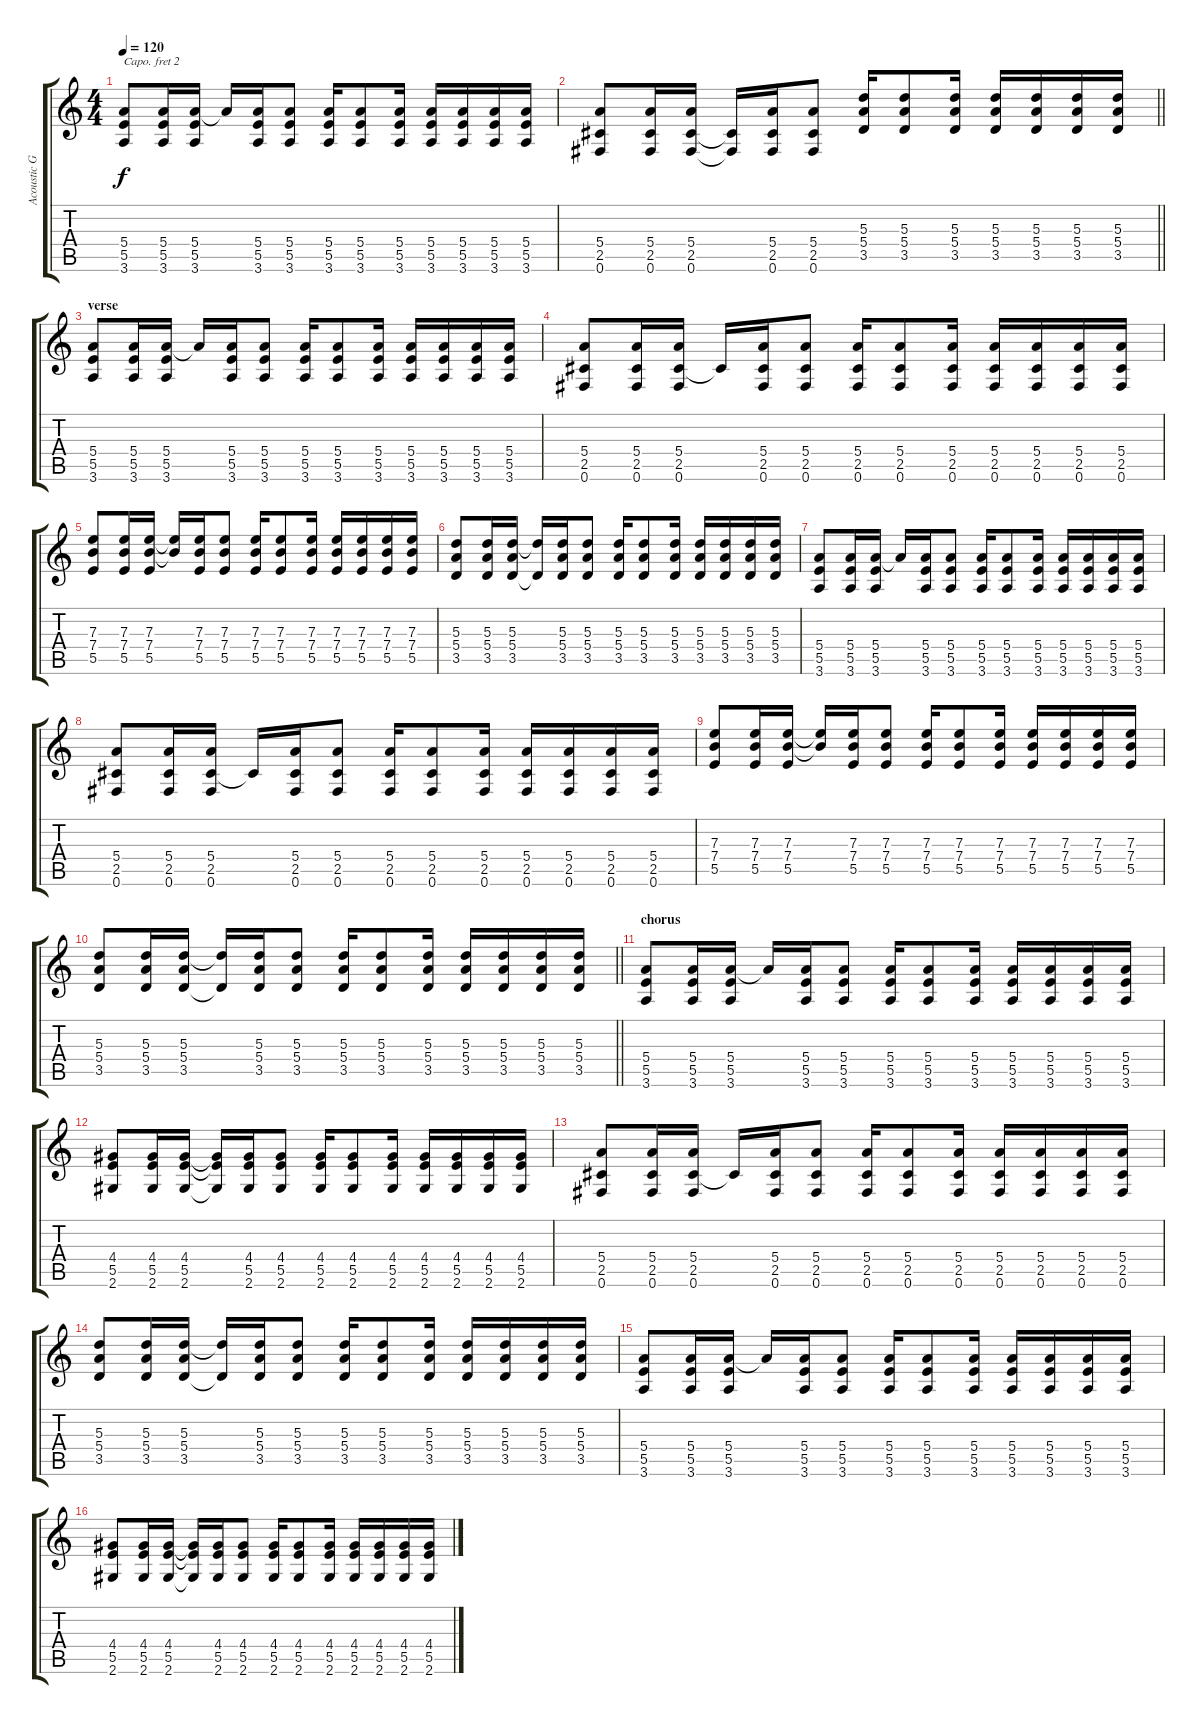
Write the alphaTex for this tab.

\track ("Acoustic Guitar (Tom Delonge)" "Acoustic G") {instrument acousticguitarsteel}
\staff {score tabs}
\capo 2
\tuning (E4 B3 G3 D3 A2 E2) {hide}
\ts (4 4)
\tempo 120
\clef g2
\ks c
(5.4 5.5 3.6).8{dy f} (5.4 5.5 3.6).16 (5.4 5.5 3.6).16 5.4{t}.16 (5.4 5.5 3.6).16 (5.4 5.5 3.6).8 (5.4 5.5 3.6).16 (5.4 5.5 3.6).8 (5.4 5.5 3.6).16 (5.4 5.5 3.6).16 (5.4 5.5 3.6).16 (5.4 5.5 3.6).16 (5.4 5.5 3.6).16 |
\barLineRight lightlight
(5.4 2.5 0.6).8 (5.4 2.5 0.6).16 (5.4 2.5 0.6).16 (2.5{t} 0.6{t}).16 (5.4 2.5 0.6).16 (5.4 2.5 0.6).8 (5.3 5.4 3.5).16 (5.3 5.4 3.5).8 (5.3 5.4 3.5).16 (5.3 5.4 3.5).16 (5.3 5.4 3.5).16 (5.3 5.4 3.5).16 (5.3 5.4 3.5).16 |
\section ("" "verse")
(5.4 5.5 3.6).8 (5.4 5.5 3.6).16 (5.4 5.5 3.6).16 5.4{t}.16 (5.4 5.5 3.6).16 (5.4 5.5 3.6).8 (5.4 5.5 3.6).16 (5.4 5.5 3.6).8 (5.4 5.5 3.6).16 (5.4 5.5 3.6).16 (5.4 5.5 3.6).16 (5.4 5.5 3.6).16 (5.4 5.5 3.6).16 |
(5.4 2.5 0.6).8 (5.4 2.5 0.6).16 (5.4 2.5 0.6).16 2.5{t}.16 (5.4 2.5 0.6).16 (5.4 2.5 0.6).8 (5.4 2.5 0.6).16 (5.4 2.5 0.6).8 (5.4 2.5 0.6).16 (5.4 2.5 0.6).16 (5.4 2.5 0.6).16 (5.4 2.5 0.6).16 (5.4 2.5 0.6).16 |
(7.3 7.4 5.5).8 (7.3 7.4 5.5).16 (7.3 7.4 5.5).16 (7.3{t} 7.4{t}).16 (7.3 7.4 5.5).16 (7.3 7.4 5.5).8 (7.3 7.4 5.5).16 (7.3 7.4 5.5).8 (7.3 7.4 5.5).16 (7.3 7.4 5.5).16 (7.3 7.4 5.5).16 (7.3 7.4 5.5).16 (7.3 7.4 5.5).16 |
(5.3 5.4 3.5).8 (5.3 5.4 3.5).16 (5.3 5.4 3.5).16 (5.3{t} 3.5{t}).16 (5.3 5.4 3.5).16 (5.3 5.4 3.5).8 (5.3 5.4 3.5).16 (5.3 5.4 3.5).8 (5.3 5.4 3.5).16 (5.3 5.4 3.5).16 (5.3 5.4 3.5).16 (5.3 5.4 3.5).16 (5.3 5.4 3.5).16 |
(5.4 5.5 3.6).8 (5.4 5.5 3.6).16 (5.4 5.5 3.6).16 5.4{t}.16 (5.4 5.5 3.6).16 (5.4 5.5 3.6).8 (5.4 5.5 3.6).16 (5.4 5.5 3.6).8 (5.4 5.5 3.6).16 (5.4 5.5 3.6).16 (5.4 5.5 3.6).16 (5.4 5.5 3.6).16 (5.4 5.5 3.6).16 |
(5.4 2.5 0.6).8 (5.4 2.5 0.6).16 (5.4 2.5 0.6).16 2.5{t}.16 (5.4 2.5 0.6).16 (5.4 2.5 0.6).8 (5.4 2.5 0.6).16 (5.4 2.5 0.6).8 (5.4 2.5 0.6).16 (5.4 2.5 0.6).16 (5.4 2.5 0.6).16 (5.4 2.5 0.6).16 (5.4 2.5 0.6).16 |
(7.3 7.4 5.5).8 (7.3 7.4 5.5).16 (7.3 7.4 5.5).16 (7.3{t} 7.4{t}).16 (7.3 7.4 5.5).16 (7.3 7.4 5.5).8 (7.3 7.4 5.5).16 (7.3 7.4 5.5).8 (7.3 7.4 5.5).16 (7.3 7.4 5.5).16 (7.3 7.4 5.5).16 (7.3 7.4 5.5).16 (7.3 7.4 5.5).16 |
\barLineRight lightlight
(5.3 5.4 3.5).8 (5.3 5.4 3.5).16 (5.3 5.4 3.5).16 (5.3{t} 3.5{t}).16 (5.3 5.4 3.5).16 (5.3 5.4 3.5).8 (5.3 5.4 3.5).16 (5.3 5.4 3.5).8 (5.3 5.4 3.5).16 (5.3 5.4 3.5).16 (5.3 5.4 3.5).16 (5.3 5.4 3.5).16 (5.3 5.4 3.5).16 |
\section ("" "chorus")
(5.4 5.5 3.6).8 (5.4 5.5 3.6).16 (5.4 5.5 3.6).16 5.4{t}.16 (5.4 5.5 3.6).16 (5.4 5.5 3.6).8 (5.4 5.5 3.6).16 (5.4 5.5 3.6).8 (5.4 5.5 3.6).16 (5.4 5.5 3.6).16 (5.4 5.5 3.6).16 (5.4 5.5 3.6).16 (5.4 5.5 3.6).16 |
(4.4 5.5 2.6).8 (4.4 5.5 2.6).16 (4.4 5.5 2.6).16 (4.4{t} 5.5{t} 2.6{t}).16 (4.4 5.5 2.6).16 (4.4 5.5 2.6).8 (4.4 5.5 2.6).16 (4.4 5.5 2.6).8 (4.4 5.5 2.6).16 (4.4 5.5 2.6).16 (4.4 5.5 2.6).16 (4.4 5.5 2.6).16 (4.4 5.5 2.6).16 |
(5.4 2.5 0.6).8 (5.4 2.5 0.6).16 (5.4 2.5 0.6).16 2.5{t}.16 (5.4 2.5 0.6).16 (5.4 2.5 0.6).8 (5.4 2.5 0.6).16 (5.4 2.5 0.6).8 (5.4 2.5 0.6).16 (5.4 2.5 0.6).16 (5.4 2.5 0.6).16 (5.4 2.5 0.6).16 (5.4 2.5 0.6).16 |
(5.3 5.4 3.5).8 (5.3 5.4 3.5).16 (5.3 5.4 3.5).16 (5.3{t} 3.5{t}).16 (5.3 5.4 3.5).16 (5.3 5.4 3.5).8 (5.3 5.4 3.5).16 (5.3 5.4 3.5).8 (5.3 5.4 3.5).16 (5.3 5.4 3.5).16 (5.3 5.4 3.5).16 (5.3 5.4 3.5).16 (5.3 5.4 3.5).16 |
(5.4 5.5 3.6).8 (5.4 5.5 3.6).16 (5.4 5.5 3.6).16 5.4{t}.16 (5.4 5.5 3.6).16 (5.4 5.5 3.6).8 (5.4 5.5 3.6).16 (5.4 5.5 3.6).8 (5.4 5.5 3.6).16 (5.4 5.5 3.6).16 (5.4 5.5 3.6).16 (5.4 5.5 3.6).16 (5.4 5.5 3.6).16 |
(4.4 5.5 2.6).8 (4.4 5.5 2.6).16 (4.4 5.5 2.6).16 (4.4{t} 5.5{t} 2.6{t}).16 (4.4 5.5 2.6).16 (4.4 5.5 2.6).8 (4.4 5.5 2.6).16 (4.4 5.5 2.6).8 (4.4 5.5 2.6).16 (4.4 5.5 2.6).16 (4.4 5.5 2.6).16 (4.4 5.5 2.6).16 (4.4 5.5 2.6).16
